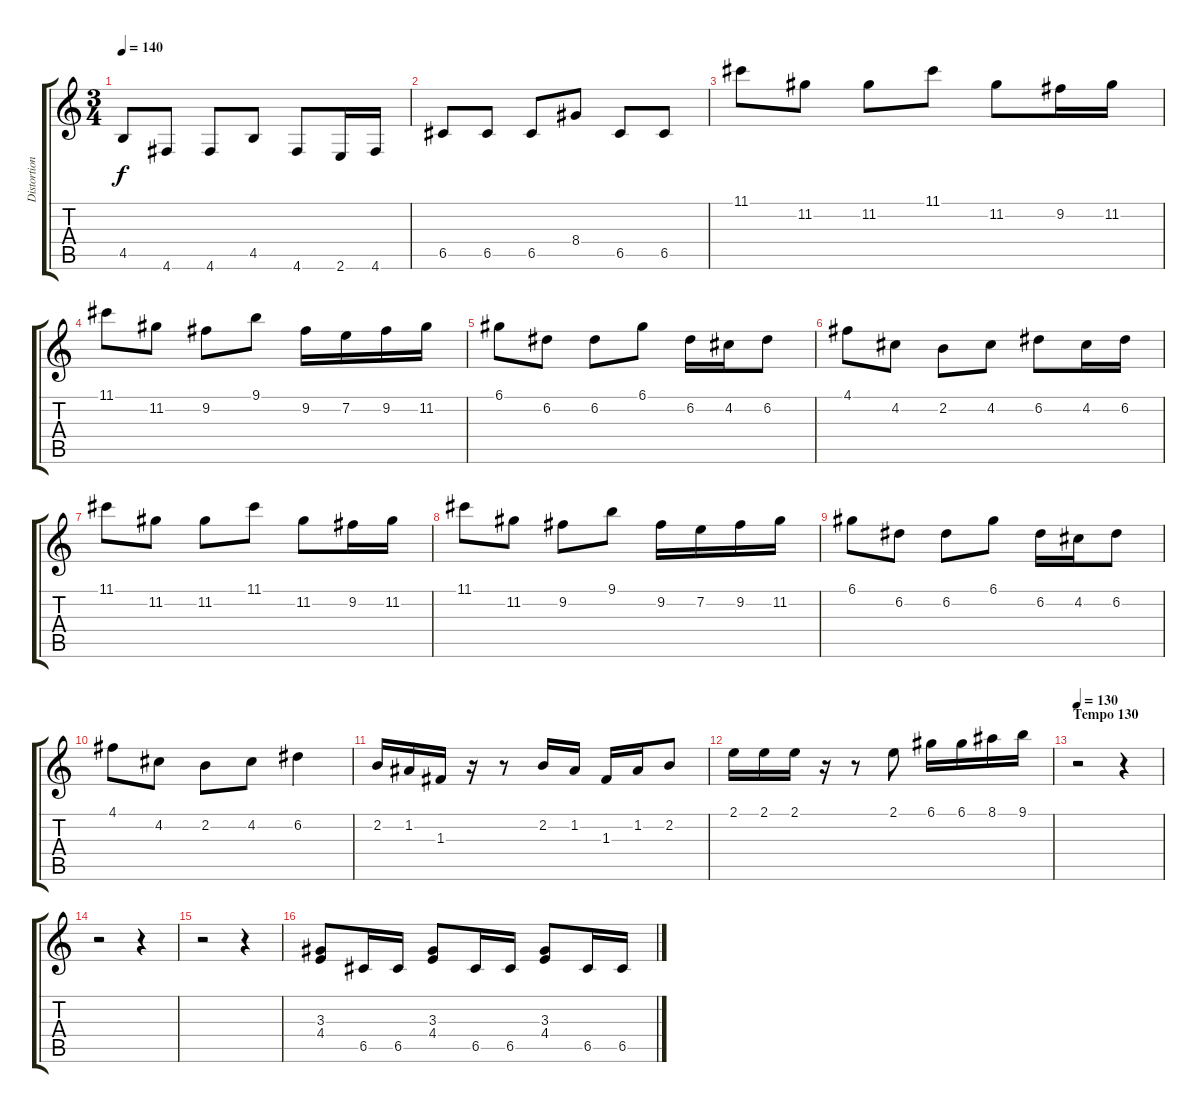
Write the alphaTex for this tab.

\track ("Distortion 1" "Distortion") {instrument distortionguitar}
\staff {score tabs}
\tuning (D4 A3 F3 C3 G2 D2) {hide}
\ts (3 4)
\tempo 140
\clef g2
\ks c
4.5.8{dy f} 4.6.8 4.6.8 4.5.8 4.6.8 2.6.16 4.6.16 |
6.5.8 6.5.8 6.5.8 8.4.8 6.5.8 6.5.8 |
11.1.8{balance 11 instrument overdrivenguitar} 11.2.8 11.2.8 11.1.8 11.2.8 9.2.16 11.2.16 |
11.1.8 11.2.8 9.2.8 9.1.8 9.2.16 7.2.16 9.2.16 11.2.16 |
6.1.8 6.2.8 6.2.8 6.1.8 6.2.16 4.2.16 6.2.8 |
4.1.8 4.2.8 2.2.8 4.2.8 6.2.8 4.2.16 6.2.16 |
11.1.8{instrument overdrivenguitar} 11.2.8 11.2.8 11.1.8 11.2.8 9.2.16 11.2.16 |
11.1.8 11.2.8 9.2.8 9.1.8 9.2.16 7.2.16 9.2.16 11.2.16 |
6.1.8 6.2.8 6.2.8 6.1.8 6.2.16 4.2.16 6.2.8 |
4.1.8 4.2.8 2.2.8 4.2.8 6.2.4 |
2.2.16 1.2.16 1.3.16 r.16 r.8 2.2.16 1.2.16 1.3.16 1.2.16 2.2.8 |
2.1.16 2.1.16 2.1.16 r.16 r.8 2.1.8 6.1.16 6.1.16 8.1.16 9.1.16 |
\section ("" "Tempo 130")
\tempo 130
r.2 r.4 |
r.2 r.4 |
r.2 r.4 |
(3.3 4.4).8{instrument distortionguitar} 6.5.16 6.5.16 (3.3 4.4).8 6.5.16 6.5.16 (3.3 4.4).8 6.5.16 6.5.16
